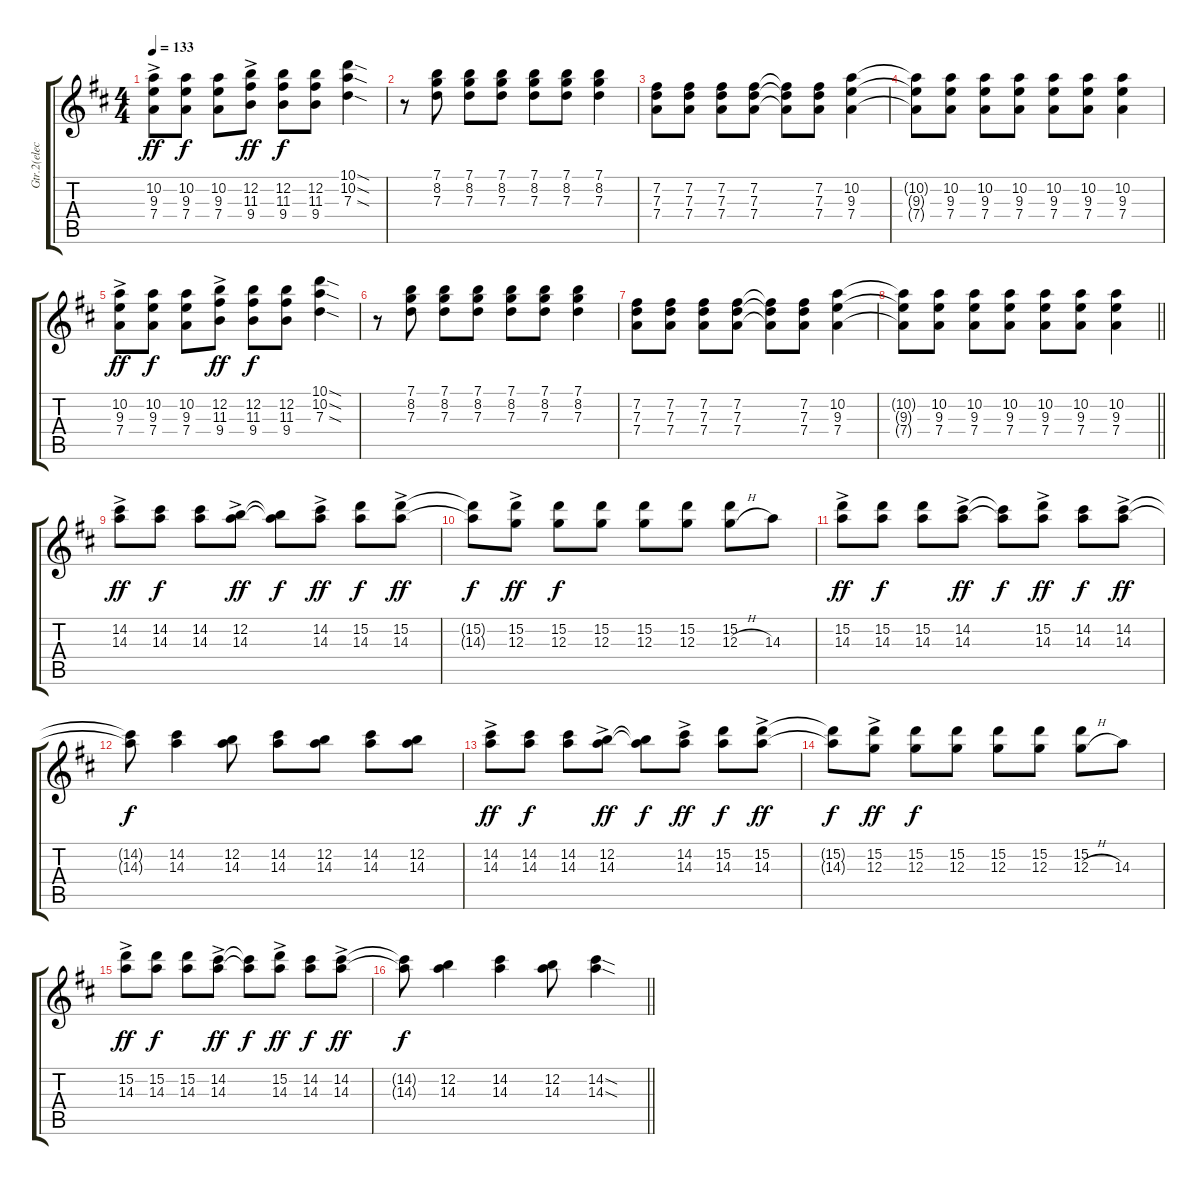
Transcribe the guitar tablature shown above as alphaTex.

\track ("Gtr.2(elec.)" "Gtr.2(elec") {instrument distortionguitar}
\staff {score tabs}
\tuning (E4 B3 G3 D3 A2 E2) {hide}
\ts (4 4)
\tempo 133
\clef g2
\ks d
(10.2{ac} 9.3{ac} 7.4{ac}).8{dy ff volume 10} (10.2 9.3 7.4).8{dy f} (10.2 9.3 7.4).8 (12.2{ac} 11.3{ac} 9.4{ac}).8{dy ff} (12.2 11.3 9.4).8{dy f} (12.2 11.3 9.4).8 (10.1{sod} 10.2{sod} 7.3{sod}).4 |
r.8 (7.1 8.2 7.3).8 (7.1 8.2 7.3).8 (7.1 8.2 7.3).8 (7.1 8.2 7.3).8 (7.1 8.2 7.3).8 (7.1 8.2 7.3).4 |
(7.2 7.3 7.4).8 (7.2 7.3 7.4).8 (7.2 7.3 7.4).8 (7.2 7.3 7.4).8 (7.2{t} 7.3{t} 7.4{t}).8 (7.2 7.3 7.4).8 (10.2 9.3 7.4).4 |
(10.2{t} 9.3{t} 7.4{t}).8 (10.2 9.3 7.4).8 (10.2 9.3 7.4).8 (10.2 9.3 7.4).8 (10.2 9.3 7.4).8 (10.2 9.3 7.4).8 (10.2 9.3 7.4).4 |
(10.2{ac} 9.3{ac} 7.4{ac}).8{dy ff} (10.2 9.3 7.4).8{dy f} (10.2 9.3 7.4).8 (12.2{ac} 11.3{ac} 9.4{ac}).8{dy ff} (12.2 11.3 9.4).8{dy f} (12.2 11.3 9.4).8 (10.1{sod} 10.2{sod} 7.3{sod}).4 |
r.8 (7.1 8.2 7.3).8 (7.1 8.2 7.3).8 (7.1 8.2 7.3).8 (7.1 8.2 7.3).8 (7.1 8.2 7.3).8 (7.1 8.2 7.3).4 |
(7.2 7.3 7.4).8 (7.2 7.3 7.4).8 (7.2 7.3 7.4).8 (7.2 7.3 7.4).8 (7.2{t} 7.3{t} 7.4{t}).8 (7.2 7.3 7.4).8 (10.2 9.3 7.4).4 |
\barLineRight lightlight
(10.2{t} 9.3{t} 7.4{t}).8 (10.2 9.3 7.4).8 (10.2 9.3 7.4).8 (10.2 9.3 7.4).8 (10.2 9.3 7.4).8 (10.2 9.3 7.4).8 (10.2 9.3 7.4).4 |
(14.2{ac} 14.3{ac}).8{dy ff} (14.2 14.3).8{dy f} (14.2 14.3).8 (12.2{ac} 14.3{ac}).8{dy ff} (12.2{t} 14.3{t}).8{dy f} (14.2{ac} 14.3{ac}).8{dy ff} (15.2 14.3).8{dy f} (15.2{ac} 14.3{ac}).8{dy ff} |
(15.2{t} 14.3{t}).8{dy f} (15.2{ac} 12.3{ac}).8{dy ff} (15.2 12.3).8{dy f} (15.2 12.3).8 (15.2 12.3).8 (15.2 12.3).8 (15.2 12.3{h}).8 14.3.8 |
(15.2{ac} 14.3{ac}).8{dy ff} (15.2 14.3).8{dy f} (15.2 14.3).8 (14.2{ac} 14.3{ac}).8{dy ff} (14.2{t} 14.3{t}).8{dy f} (15.2{ac} 14.3{ac}).8{dy ff} (14.2 14.3).8{dy f} (14.2{ac} 14.3{ac}).8{dy ff} |
(14.2{t} 14.3{t}).8{dy f} (14.2 14.3).4 (12.2 14.3).8 (14.2 14.3).8 (12.2 14.3).8 (14.2 14.3).8 (12.2 14.3).8 |
(14.2{ac} 14.3{ac}).8{dy ff} (14.2 14.3).8{dy f} (14.2 14.3).8 (12.2{ac} 14.3{ac}).8{dy ff} (12.2{t} 14.3{t}).8{dy f} (14.2{ac} 14.3{ac}).8{dy ff} (15.2 14.3).8{dy f} (15.2{ac} 14.3{ac}).8{dy ff} |
(15.2{t} 14.3{t}).8{dy f} (15.2{ac} 12.3{ac}).8{dy ff} (15.2 12.3).8{dy f} (15.2 12.3).8 (15.2 12.3).8 (15.2 12.3).8 (15.2 12.3{h}).8 14.3.8 |
(15.2{ac} 14.3{ac}).8{dy ff} (15.2 14.3).8{dy f} (15.2 14.3).8 (14.2{ac} 14.3{ac}).8{dy ff} (14.2{t} 14.3{t}).8{dy f} (15.2{ac} 14.3{ac}).8{dy ff} (14.2 14.3).8{dy f} (14.2{ac} 14.3{ac}).8{dy ff} |
\barLineRight lightlight
(14.2{t} 14.3{t}).8{dy f} (12.2 14.3).4 (14.2 14.3).4 (12.2 14.3).8 (14.2{sod} 14.3{sod}).4
